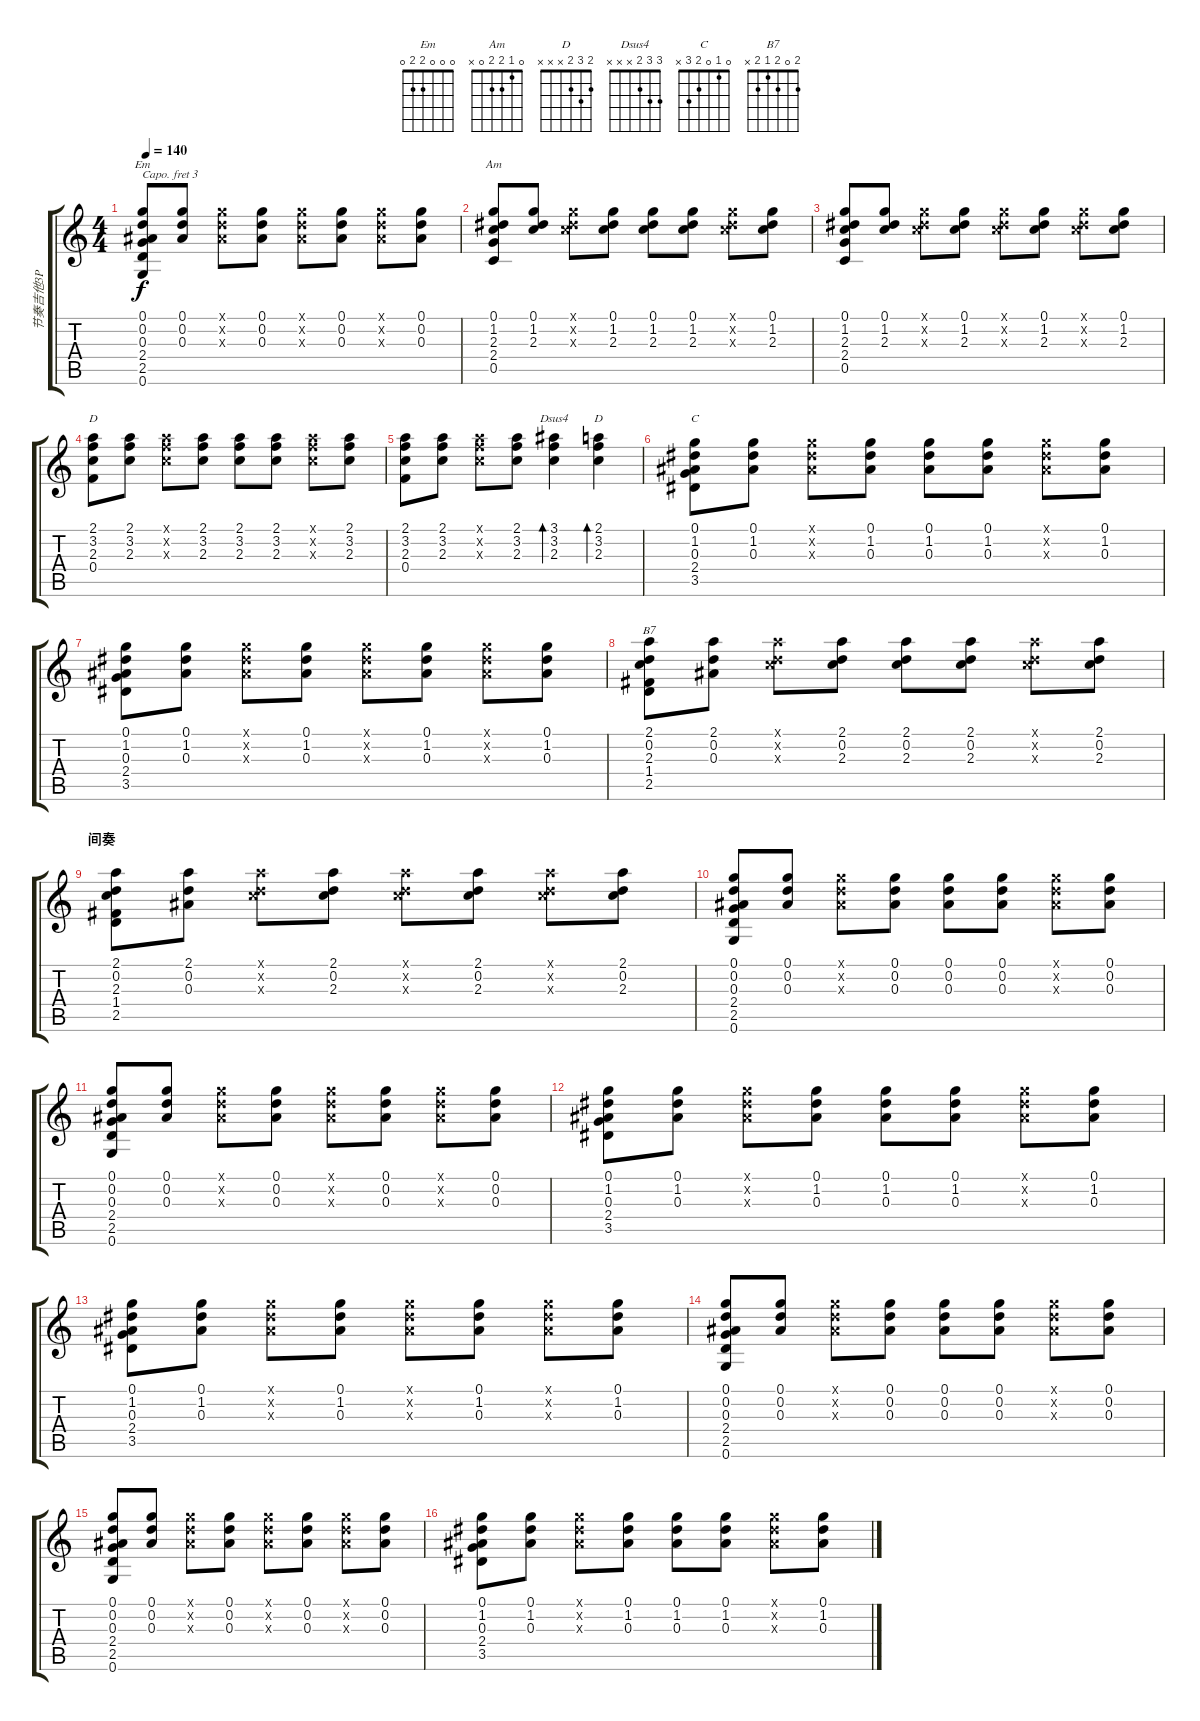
\track ("节奏吉他3P" "节奏吉他3P") {instrument acousticguitarnylon}
\staff {score tabs}
\capo 3
\tuning (E4 B3 G3 D3 A2 E2) {hide}
\chord ("Em" 0 0 0 2 2 0)
\chord ("Am" 0 1 2 2 0 x)
\chord ("D" 2 3 2 0 x x)
\chord ("Dsus4" 3 3 2 x x x)
\chord ("D" 2 3 2 x x x)
\chord ("C" 0 1 0 2 3 x)
\chord ("B7" 2 0 2 1 2 x)
\ts (4 4)
\tempo 140
\clef g2
\ks c
(0.1 0.2 0.3 2.4 2.5 0.6).8{ch "Em" dy f} (0.1 0.2 0.3).8 (0.1{x} 0.2{x} 0.3{x}).8 (0.1 0.2 0.3).8 (0.1{x} 0.2{x} 0.3{x}).8 (0.1 0.2 0.3).8 (0.1{x} 0.2{x} 0.3{x}).8 (0.1 0.2 0.3).8 |
(0.1 1.2 2.3 2.4 0.5).8{ch "Am"} (0.1 1.2 2.3).8 (0.1{x} 1.2{x} 2.3{x}).8 (0.1 1.2 2.3).8 (0.1 1.2 2.3).8 (0.1 1.2 2.3).8 (0.1{x} 1.2{x} 2.3{x}).8 (0.1 1.2 2.3).8 |
(0.1 1.2 2.3 2.4 0.5).8 (0.1 1.2 2.3).8 (0.1{x} 1.2{x} 2.3{x}).8 (0.1 1.2 2.3).8 (0.1{x} 1.2{x} 2.3{x}).8 (0.1 1.2 2.3).8 (0.1{x} 1.2{x} 2.3{x}).8 (0.1 1.2 2.3).8 |
(2.1 3.2 2.3 0.4).8{ch "D"} (2.1 3.2 2.3).8 (2.1{x} 3.2{x} 2.3{x}).8 (2.1 3.2 2.3).8 (2.1 3.2 2.3).8 (2.1 3.2 2.3).8 (2.1{x} 3.2{x} 2.3{x}).8 (2.1 3.2 2.3).8 |
(2.1 3.2 2.3 0.4).8 (2.1 3.2 2.3).8 (2.1{x} 3.2{x} 2.3{x}).8 (2.1 3.2 2.3).8 (3.1 3.2 2.3).4{bd 30 ch "Dsus4"} (2.1 3.2 2.3).4{bd 30 ch "D"} |
(0.1 1.2 0.3 2.4 3.5).8{ch "C"} (0.1 1.2 0.3).8 (0.1{x} 1.2{x} 0.3{x}).8 (0.1 1.2 0.3).8 (0.1 1.2 0.3).8 (0.1 1.2 0.3).8 (0.1{x} 1.2{x} 0.3{x}).8 (0.1 1.2 0.3).8 |
(0.1 1.2 0.3 2.4 3.5).8 (0.1 1.2 0.3).8 (0.1{x} 1.2{x} 0.3{x}).8 (0.1 1.2 0.3).8 (0.1{x} 1.2{x} 0.3{x}).8 (0.1 1.2 0.3).8 (0.1{x} 1.2{x} 0.3{x}).8 (0.1 1.2 0.3).8 |
(2.1 0.2 2.3 1.4 2.5).8{ch "B7"} (2.1 0.2 0.3).8 (2.1{x} 0.2{x} 2.3{x}).8 (2.1 0.2 2.3).8 (2.1 0.2 2.3).8 (2.1 0.2 2.3).8 (2.1{x} 0.2{x} 2.3{x}).8 (2.1 0.2 2.3).8 |
\section ("" "间奏")
(2.1 0.2 2.3 1.4 2.5).8 (2.1 0.2 0.3).8 (2.1{x} 0.2{x} 2.3{x}).8 (2.1 0.2 2.3).8 (2.1{x} 0.2{x} 2.3{x}).8 (2.1 0.2 2.3).8 (2.1{x} 0.2{x} 2.3{x}).8 (2.1 0.2 2.3).8 |
(0.1 0.2 0.3 2.4 2.5 0.6).8 (0.1 0.2 0.3).8 (0.1{x} 0.2{x} 0.3{x}).8 (0.1 0.2 0.3).8 (0.1 0.2 0.3).8 (0.1 0.2 0.3).8 (0.1{x} 0.2{x} 0.3{x}).8 (0.1 0.2 0.3).8 |
(0.1 0.2 0.3 2.4 2.5 0.6).8 (0.1 0.2 0.3).8 (0.1{x} 0.2{x} 0.3{x}).8 (0.1 0.2 0.3).8 (0.1{x} 0.2{x} 0.3{x}).8 (0.1 0.2 0.3).8 (0.1{x} 0.2{x} 0.3{x}).8 (0.1 0.2 0.3).8 |
(0.1 1.2 0.3 2.4 3.5).8 (0.1 1.2 0.3).8 (0.1{x} 1.2{x} 0.3{x}).8 (0.1 1.2 0.3).8 (0.1 1.2 0.3).8 (0.1 1.2 0.3).8 (0.1{x} 1.2{x} 0.3{x}).8 (0.1 1.2 0.3).8 |
(0.1 1.2 0.3 2.4 3.5).8 (0.1 1.2 0.3).8 (0.1{x} 1.2{x} 0.3{x}).8 (0.1 1.2 0.3).8 (0.1{x} 1.2{x} 0.3{x}).8 (0.1 1.2 0.3).8 (0.1{x} 1.2{x} 0.3{x}).8 (0.1 1.2 0.3).8 |
(0.1 0.2 0.3 2.4 2.5 0.6).8 (0.1 0.2 0.3).8 (0.1{x} 0.2{x} 0.3{x}).8 (0.1 0.2 0.3).8 (0.1 0.2 0.3).8 (0.1 0.2 0.3).8 (0.1{x} 0.2{x} 0.3{x}).8 (0.1 0.2 0.3).8 |
(0.1 0.2 0.3 2.4 2.5 0.6).8 (0.1 0.2 0.3).8 (0.1{x} 0.2{x} 0.3{x}).8 (0.1 0.2 0.3).8 (0.1{x} 0.2{x} 0.3{x}).8 (0.1 0.2 0.3).8 (0.1{x} 0.2{x} 0.3{x}).8 (0.1 0.2 0.3).8 |
(0.1 1.2 0.3 2.4 3.5).8 (0.1 1.2 0.3).8 (0.1{x} 1.2{x} 0.3{x}).8 (0.1 1.2 0.3).8 (0.1 1.2 0.3).8 (0.1 1.2 0.3).8 (0.1{x} 1.2{x} 0.3{x}).8 (0.1 1.2 0.3).8
